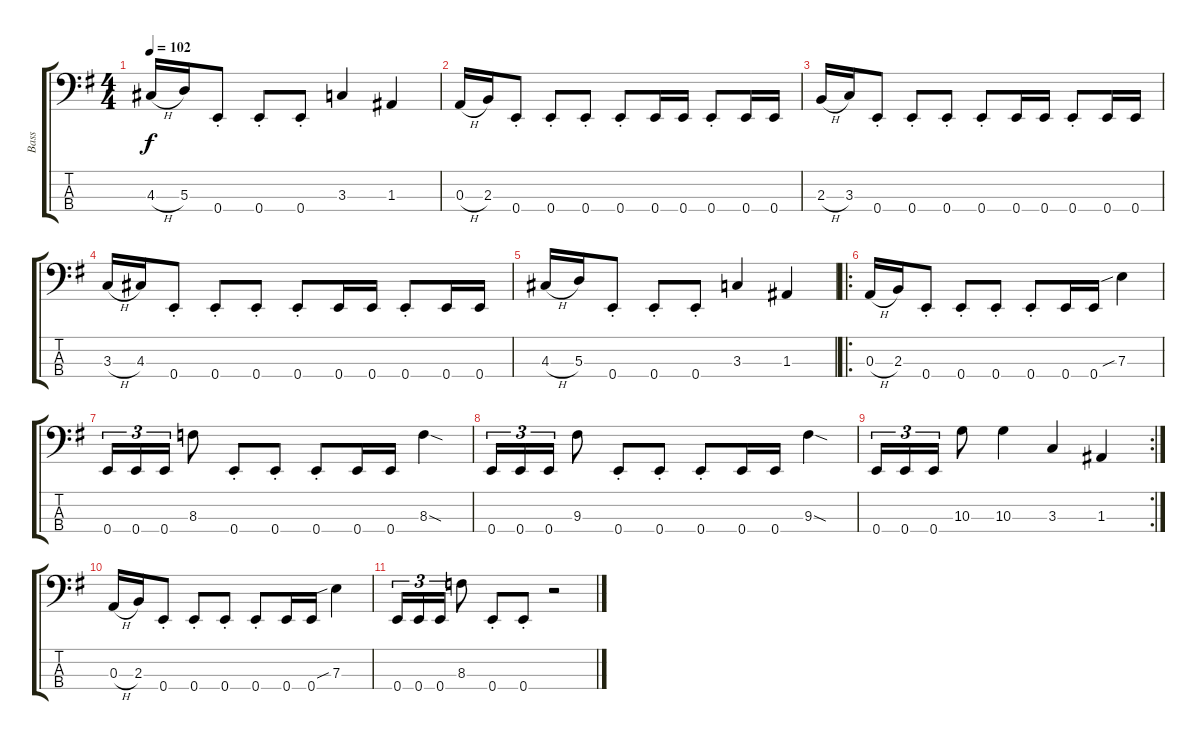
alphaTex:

\track ("Bass" "Bass") {instrument electricbassfinger}
\staff {score tabs}
\tuning (G2 D2 A1 E1) {hide}
\ts (4 4)
\tempo 102
\clef f4
\ks g
4.3{h}.16{dy f} 5.3.16 0.4{st}.8 0.4{st}.8 0.4{st}.8 3.3.4 1.3.4 |
0.3{h}.16 2.3.16 0.4{st}.8 0.4{st}.8 0.4{st}.8 0.4{st}.8 0.4.16 0.4.16 0.4{st}.8 0.4.16 0.4.16 |
2.3{h}.16 3.3.16 0.4{st}.8 0.4{st}.8 0.4{st}.8 0.4{st}.8 0.4.16 0.4.16 0.4{st}.8 0.4.16 0.4.16 |
3.3{h}.16 4.3.16 0.4{st}.8 0.4{st}.8 0.4{st}.8 0.4{st}.8 0.4.16 0.4.16 0.4{st}.8 0.4.16 0.4.16 |
4.3{h}.16 5.3.16 0.4{st}.8 0.4{st}.8 0.4{st}.8 3.3.4 1.3.4 |
\ro
0.3{h}.16 2.3.16 0.4{st}.8 0.4{st}.8 0.4{st}.8 0.4{st}.8 0.4.16 0.4.16 7.3{sib}.4 |
0.4.16{tu (3 2)} 0.4.16{tu (3 2)} 0.4.16{tu (3 2)} 8.3.8 0.4{st}.8 0.4{st}.8 0.4{st}.8 0.4.16 0.4.16 8.3{sod}.4 |
0.4.16{tu (3 2)} 0.4.16{tu (3 2)} 0.4.16{tu (3 2)} 9.3.8 0.4{st}.8 0.4{st}.8 0.4{st}.8 0.4.16 0.4.16 9.3{sod}.4 |
\rc 2
0.4.16{tu (3 2)} 0.4.16{tu (3 2)} 0.4.16{tu (3 2)} 10.3.8 10.3.4 3.3.4 1.3.4 |
0.3{h}.16 2.3.16 0.4{st}.8 0.4{st}.8 0.4{st}.8 0.4{st}.8 0.4.16 0.4.16 7.3{sib}.4 |
0.4.16{tu (3 2)} 0.4.16{tu (3 2)} 0.4.16{tu (3 2)} 8.3.8 0.4{st}.8 0.4{st}.8 r.2
